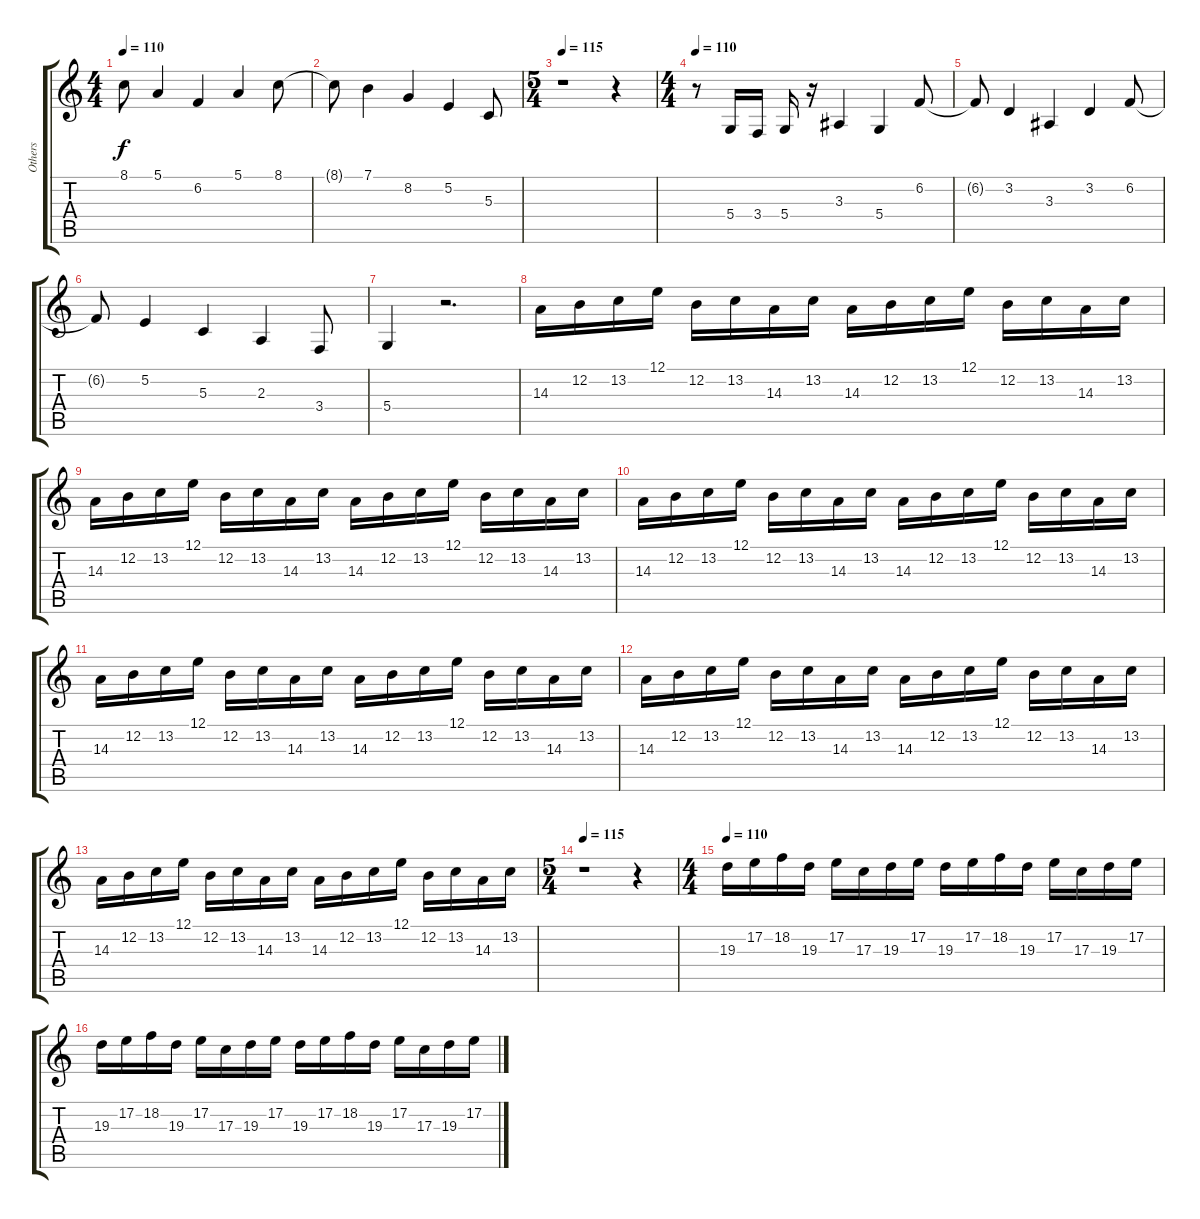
\track ("Others" "Others") {instrument tuba}
\staff {score tabs}
\tuning (E4 B3 G3 D3 A2 E2) {hide}
\ts (4 4)
\tempo 110
\clef g2
\ks c
8.1{t}.8{dy f} 5.1.4 6.2.4 5.1.4 8.1.8 |
8.1{t}.8 7.1.4 8.2.4 5.2.4 5.3.8 |
\ts (5 4)
\tempo 115
r.1 r.4 |
\ts (4 4)
\tempo 110
r.8 5.4.16 3.4.16 5.4.16 r.16 3.3.4 5.4.4 6.2.8 |
6.2{t}.8 3.2.4 3.3.4 3.2.4 6.2.8 |
6.2{t}.8 5.2.4 5.3.4 2.3.4 3.4.8 |
5.4.4 r.2{d} |
14.3.16{volume 6 instrument drawbarorgan} 12.2.16 13.2.16 12.1.16 12.2.16 13.2.16 14.3.16 13.2.16 14.3.16 12.2.16 13.2.16 12.1.16 12.2.16 13.2.16 14.3.16 13.2.16 |
14.3.16{volume 6 instrument drawbarorgan} 12.2.16 13.2.16 12.1.16 12.2.16 13.2.16 14.3.16 13.2.16 14.3.16 12.2.16 13.2.16 12.1.16 12.2.16 13.2.16 14.3.16 13.2.16 |
14.3.16{volume 6 instrument drawbarorgan} 12.2.16 13.2.16 12.1.16 12.2.16 13.2.16 14.3.16 13.2.16 14.3.16 12.2.16 13.2.16 12.1.16 12.2.16 13.2.16 14.3.16 13.2.16 |
14.3.16{volume 6 instrument drawbarorgan} 12.2.16 13.2.16 12.1.16 12.2.16 13.2.16 14.3.16 13.2.16 14.3.16 12.2.16 13.2.16 12.1.16 12.2.16 13.2.16 14.3.16 13.2.16 |
14.3.16{volume 6 instrument drawbarorgan} 12.2.16 13.2.16 12.1.16 12.2.16 13.2.16 14.3.16 13.2.16 14.3.16 12.2.16 13.2.16 12.1.16 12.2.16 13.2.16 14.3.16 13.2.16 |
14.3.16{volume 6 instrument drawbarorgan} 12.2.16 13.2.16 12.1.16 12.2.16 13.2.16 14.3.16 13.2.16 14.3.16 12.2.16 13.2.16 12.1.16 12.2.16 13.2.16 14.3.16 13.2.16 |
\ts (5 4)
\tempo 115
r.1 r.4 |
\ts (4 4)
\tempo 110
19.3.16{volume 7 instrument drawbarorgan} 17.2.16 18.2.16 19.3.16 17.2.16 17.3.16 19.3.16 17.2.16 19.3.16 17.2.16 18.2.16 19.3.16 17.2.16 17.3.16 19.3.16 17.2.16 |
19.3.16{volume 7 instrument drawbarorgan} 17.2.16 18.2.16 19.3.16 17.2.16 17.3.16 19.3.16 17.2.16 19.3.16 17.2.16 18.2.16 19.3.16 17.2.16 17.3.16 19.3.16 17.2.16
